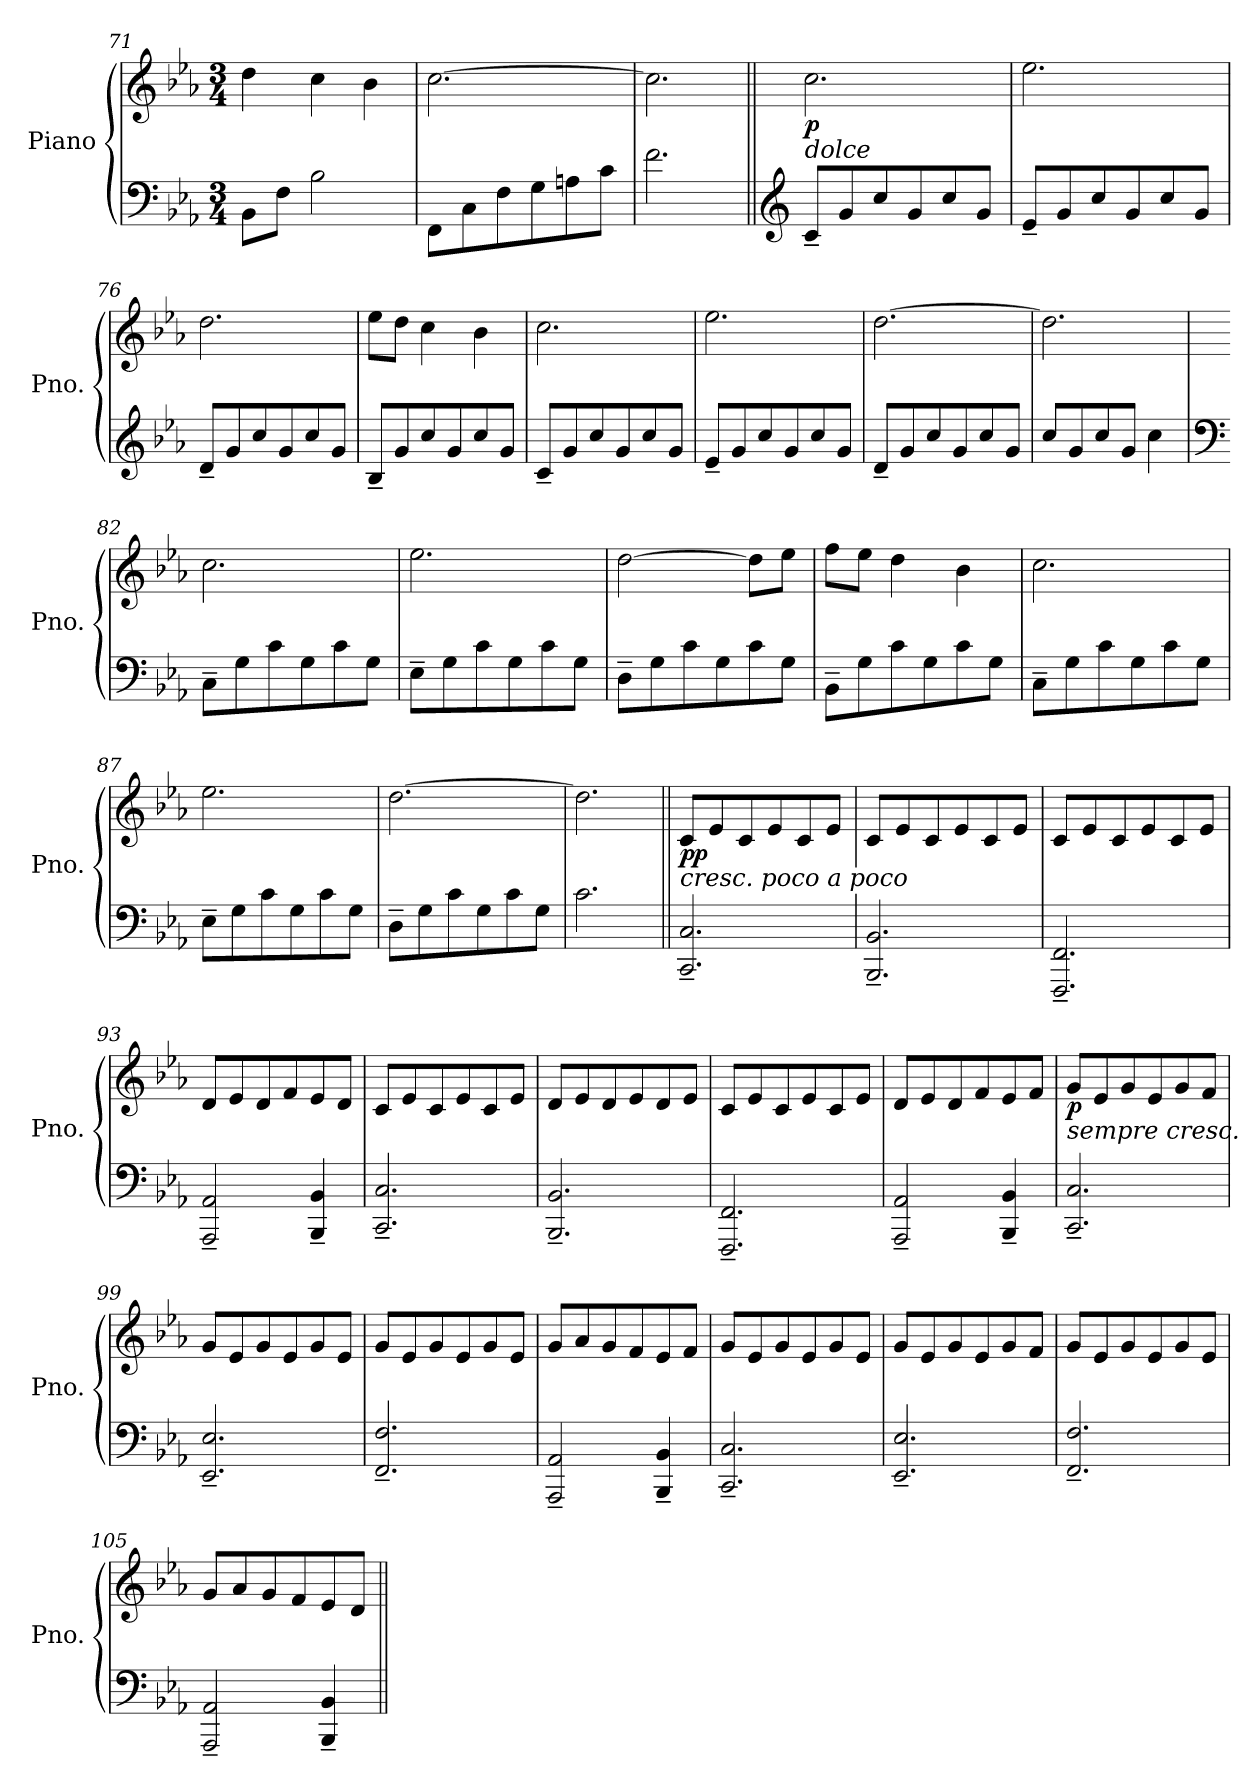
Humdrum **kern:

**kern	**kern	**dynam
*part1	*part1	*part1
*staff2	*staff1	*staff1/2
*I"Piano	*	*
*I'Pno.	*	*
*clefF4	*clefG2	*
*k[b-e-a-]	*k[b-e-a-]	*
*M3/4	*M3/4	*
=71	=71	=71
8BB-\L	4dd\	.
8F\J	.	.
2B-\	4cc\	.
.	4b-\	.
=72	=72	=72
8FF\L	[2.cc\	.
8C\	.	.
8F\	.	.
8G\	.	.
8An\	.	.
8c\J	.	.
=73	=73	=73
2.f\	2.cc\]	.
!!LO:LB:g=z
=74||	=74||	=74||
*clefG2	*	*
!	!LO:TX:b:i:t=dolce	!
!	!	!LO:DY:b
8c~/L	2.cc\	p
8g/	.	.
8cc/	.	.
8g/	.	.
8cc/	.	.
8g/J	.	.
=75	=75	=75
8e-~/L	2.ee-\	.
8g/	.	.
8cc/	.	.
8g/	.	.
8cc/	.	.
8g/J	.	.
=76	=76	=76
8d~/L	2.dd\	.
8g/	.	.
8cc/	.	.
8g/	.	.
8cc/	.	.
8g/J	.	.
=77	=77	=77
8B-~/L	8ee-\L	.
8g/	8dd\J	.
8cc/	4cc\	.
8g/	.	.
8cc/	4b-\	.
8g/J	.	.
!!LO:LB:g=z
=78	=78	=78
8c~/L	2.cc\	.
8g/	.	.
8cc/	.	.
8g/	.	.
8cc/	.	.
8g/J	.	.
=79	=79	=79
8e-~/L	2.ee-\	.
8g/	.	.
8cc/	.	.
8g/	.	.
8cc/	.	.
8g/J	.	.
=80	=80	=80
8d~/L	[2.dd\	.
8g/	.	.
8cc/	.	.
8g/	.	.
8cc/	.	.
8g/J	.	.
=81	=81	=81
8cc/L	2.dd\]	.
8g/	.	.
8cc/	.	.
8g/J	.	.
4cc\	.	.
!!LO:LB:g=z
=82	=82	=82
*clefF4	*	*
8C~\L	2.cc\	.
8G\	.	.
8c\	.	.
8G\	.	.
8c\	.	.
8G\J	.	.
=83	=83	=83
8E-~\L	2.ee-\	.
8G\	.	.
8c\	.	.
8G\	.	.
8c\	.	.
8G\J	.	.
=84	=84	=84
8D~\L	[2dd\	.
8G\	.	.
8c\	.	.
8G\	.	.
8c\	8dd\L]	.
8G\J	8ee-\J	.
=85	=85	=85
8BB-~\L	8ff\L	.
8G\	8ee-\J	.
8c\	4dd\	.
8G\	.	.
8c\	4b-\	.
8G\J	.	.
!!LO:PB:g=z
=86	=86	=86
8C~\L	2.cc\	.
8G\	.	.
8c\	.	.
8G\	.	.
8c\	.	.
8G\J	.	.
=87	=87	=87
8E-~\L	2.ee-\	.
8G\	.	.
8c\	.	.
8G\	.	.
8c\	.	.
8G\J	.	.
=88	=88	=88
8D~\L	[2.dd\	.
8G\	.	.
8c\	.	.
8G\	.	.
8c\	.	.
8G\J	.	.
=89	=89	=89
2.c\	2.dd\]	.
!!LO:LB:g=z
=90||	=90||	=90||
!	!LO:TX:b:i:t=cresc. poco a poco	!
!	!	!LO:DY:b
2.CC/~ 2.C/~	8c/L	pp
.	8e-/	.
.	8c/	.
.	8e-/	.
.	8c/	.
.	8e-/J	.
=91	=91	=91
2.BBB-/~ 2.BB-/~	8c/L	.
.	8e-/	.
.	8c/	.
.	8e-/	.
.	8c/	.
.	8e-/J	.
=92	=92	=92
2.FFF/~ 2.FF/~	8c/L	.
.	8e-/	.
.	8c/	.
.	8e-/	.
.	8c/	.
.	8e-/J	.
=93	=93	=93
2AAA-/~ 2AA-/~	8d/L	.
.	8e-/	.
.	8d/	.
.	8f/	.
4BBB-/~ 4BB-/~	8e-/	.
.	8d/J	.
=94	=94	=94
2.CC/~ 2.C/~	8c/L	.
.	8e-/	.
.	8c/	.
.	8e-/	.
.	8c/	.
.	8e-/J	.
!!LO:LB:g=z
=95	=95	=95
2.BBB-/~ 2.BB-/~	8d/L	.
.	8e-/	.
.	8d/	.
.	8e-/	.
.	8d/	.
.	8e-/J	.
=96	=96	=96
2.FFF/~ 2.FF/~	8c/L	.
.	8e-/	.
.	8c/	.
.	8e-/	.
.	8c/	.
.	8e-/J	.
=97	=97	=97
2AAA-/~ 2AA-/~	8d/L	.
.	8e-/	.
.	8d/	.
.	8f/	.
4BBB-/~ 4BB-/~	8e-/	.
.	8f/J	.
=98	=98	=98
!	!LO:TX:b:i:t=sempre cresc.	!
!	!	!LO:DY:b
2.CC/~ 2.C/~	8g/L	p
.	8e-/	.
.	8g/	.
.	8e-/	.
.	8g/	.
.	8f/J	.
=99	=99	=99
2.EE-/~ 2.E-/~	8g/L	.
.	8e-/	.
.	8g/	.
.	8e-/	.
.	8g/	.
.	8e-/J	.
!!LO:LB:g=z
=100	=100	=100
2.FF/~ 2.F/~	8g/L	.
.	8e-/	.
.	8g/	.
.	8e-/	.
.	8g/	.
.	8e-/J	.
=101	=101	=101
2AAA-/~ 2AA-/~	8g/L	.
.	8a-/	.
.	8g/	.
.	8f/	.
4BBB-/~ 4BB-/~	8e-/	.
.	8f/J	.
=102	=102	=102
2.CC/~ 2.C/~	8g/L	.
.	8e-/	.
.	8g/	.
.	8e-/	.
.	8g/	.
.	8e-/J	.
=103	=103	=103
2.EE-/~ 2.E-/~	8g/L	.
.	8e-/	.
.	8g/	.
.	8e-/	.
.	8g/	.
.	8f/J	.
!!LO:LB:g=z
=104	=104	=104
2.FF/~ 2.F/~	8g/L	.
.	8e-/	.
.	8g/	.
.	8e-/	.
.	8g/	.
.	8e-/J	.
=105	=105	=105
2AAA-/~ 2AA-/~	8g/L	.
.	8a-/	.
.	8g/	.
.	8f/	.
4BBB-/~ 4BB-/~	8e-/	.
.	8d/J	.
=||	=||	=||
*-	*-	*-
